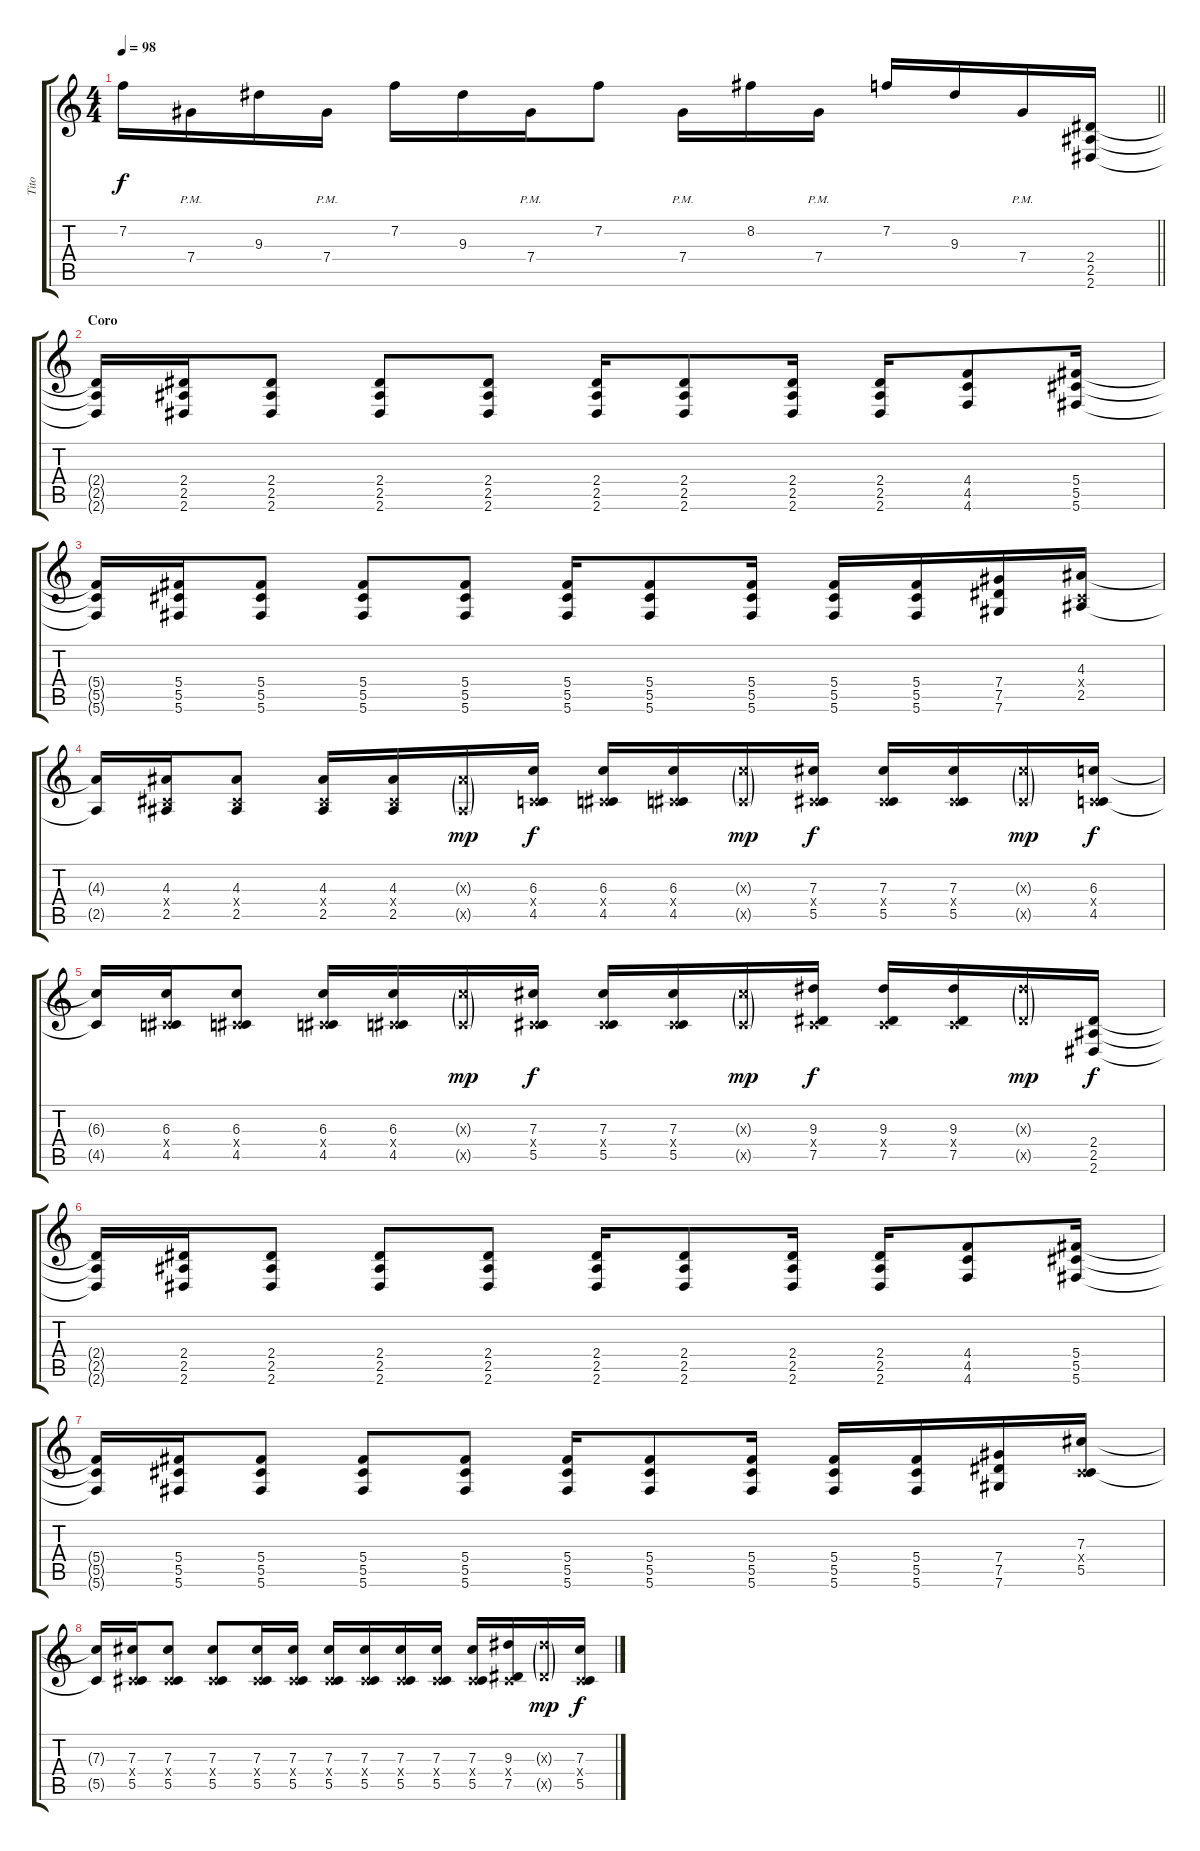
\track ("Tito" "Tito") {instrument distortionguitar}
\staff {score tabs}
\tuning (Eb4 Bb3 Gb3 Db3 Ab2 Db2) {hide}
\ts (4 4)
\tempo 98
\clef g2
\barLineRight lightlight
\ks c
7.2{t}.16{dy f} 7.4{pm}.16 9.3.16 7.4{pm}.16 7.2.16 9.3.16 7.4{pm}.16 7.2.8 7.4{pm}.16 8.2.16 7.4{pm}.16 7.2.16 9.3.16 7.4{pm}.16 (2.4 2.5 2.6).16 |
\section ("" "Coro")
(2.4{t} 2.5{t} 2.6{t}).16 (2.4 2.5 2.6).16 (2.4 2.5 2.6).8 (2.4 2.5 2.6).8 (2.4 2.5 2.6).8 (2.4 2.5 2.6).16 (2.4 2.5 2.6).8 (2.4 2.5 2.6).16 (2.4 2.5 2.6).16 (4.4 4.5 4.6).8 (5.4 5.5 5.6).16 |
(5.4{t} 5.5{t} 5.6{t}).16 (5.4 5.5 5.6).16 (5.4 5.5 5.6).8 (5.4 5.5 5.6).8 (5.4 5.5 5.6).8 (5.4 5.5 5.6).16 (5.4 5.5 5.6).8 (5.4 5.5 5.6).16 (5.4 5.5 5.6).16 (5.4 5.5 5.6).16 (7.4 7.5 7.6).16 (4.3 0.4{x} 2.5).16 |
(4.3{t} 2.5{t}).16 (4.3 0.4{x} 2.5).16 (4.3 0.4{x} 2.5).8 (4.3 0.4{x} 2.5).16 (4.3 0.4{x} 2.5).16 (4.3{g x} 2.5{g x}).16{dy mp} (6.3 0.4{x} 4.5).16{dy f} (6.3 0.4{x} 4.5).16 (6.3 0.4{x} 4.5).16 (6.3{g x} 4.5{g x}).16{dy mp} (7.3 0.4{x} 5.5).16{dy f} (7.3 0.4{x} 5.5).16 (7.3 0.4{x} 5.5).16 (7.3{g x} 5.5{g x}).16{dy mp} (6.3 0.4{x} 4.5).16{dy f} |
(6.3{t} 4.5{t}).16 (6.3 0.4{x} 4.5).16 (6.3 0.4{x} 4.5).8 (6.3 0.4{x} 4.5).16 (6.3 0.4{x} 4.5).16 (6.3{g x} 4.5{g x}).16{dy mp} (7.3 0.4{x} 5.5).16{dy f} (7.3 0.4{x} 5.5).16 (7.3 0.4{x} 5.5).16 (7.3{g x} 5.5{g x}).16{dy mp} (9.3 0.4{x} 7.5).16{dy f} (9.3 0.4{x} 7.5).16 (9.3 0.4{x} 7.5).16 (9.3{g x} 7.5{g x}).16{dy mp} (2.4 2.5 2.6).16{dy f} |
(2.4{t} 2.5{t} 2.6{t}).16 (2.4 2.5 2.6).16 (2.4 2.5 2.6).8 (2.4 2.5 2.6).8 (2.4 2.5 2.6).8 (2.4 2.5 2.6).16 (2.4 2.5 2.6).8 (2.4 2.5 2.6).16 (2.4 2.5 2.6).16 (4.4 4.5 4.6).8 (5.4 5.5 5.6).16 |
(5.4{t} 5.5{t} 5.6{t}).16 (5.4 5.5 5.6).16 (5.4 5.5 5.6).8 (5.4 5.5 5.6).8 (5.4 5.5 5.6).8 (5.4 5.5 5.6).16 (5.4 5.5 5.6).8 (5.4 5.5 5.6).16 (5.4 5.5 5.6).16 (5.4 5.5 5.6).16 (7.4 7.5 7.6).16 (7.3 0.4{x} 5.5).16 |
(7.3{t} 5.5{t}).16 (7.3 0.4{x} 5.5).16 (7.3 0.4{x} 5.5).8 (7.3 0.4{x} 5.5).8 (7.3 0.4{x} 5.5).16 (7.3 0.4{x} 5.5).16 (7.3 0.4{x} 5.5).16 (7.3 0.4{x} 5.5).16 (7.3 0.4{x} 5.5).16 (7.3 0.4{x} 5.5).16 (7.3 0.4{x} 5.5).16 (9.3 0.4{x} 7.5).16 (9.3{g x} 7.5{g x}).16{dy mp} (7.3 0.4{x} 5.5).16{dy f}
